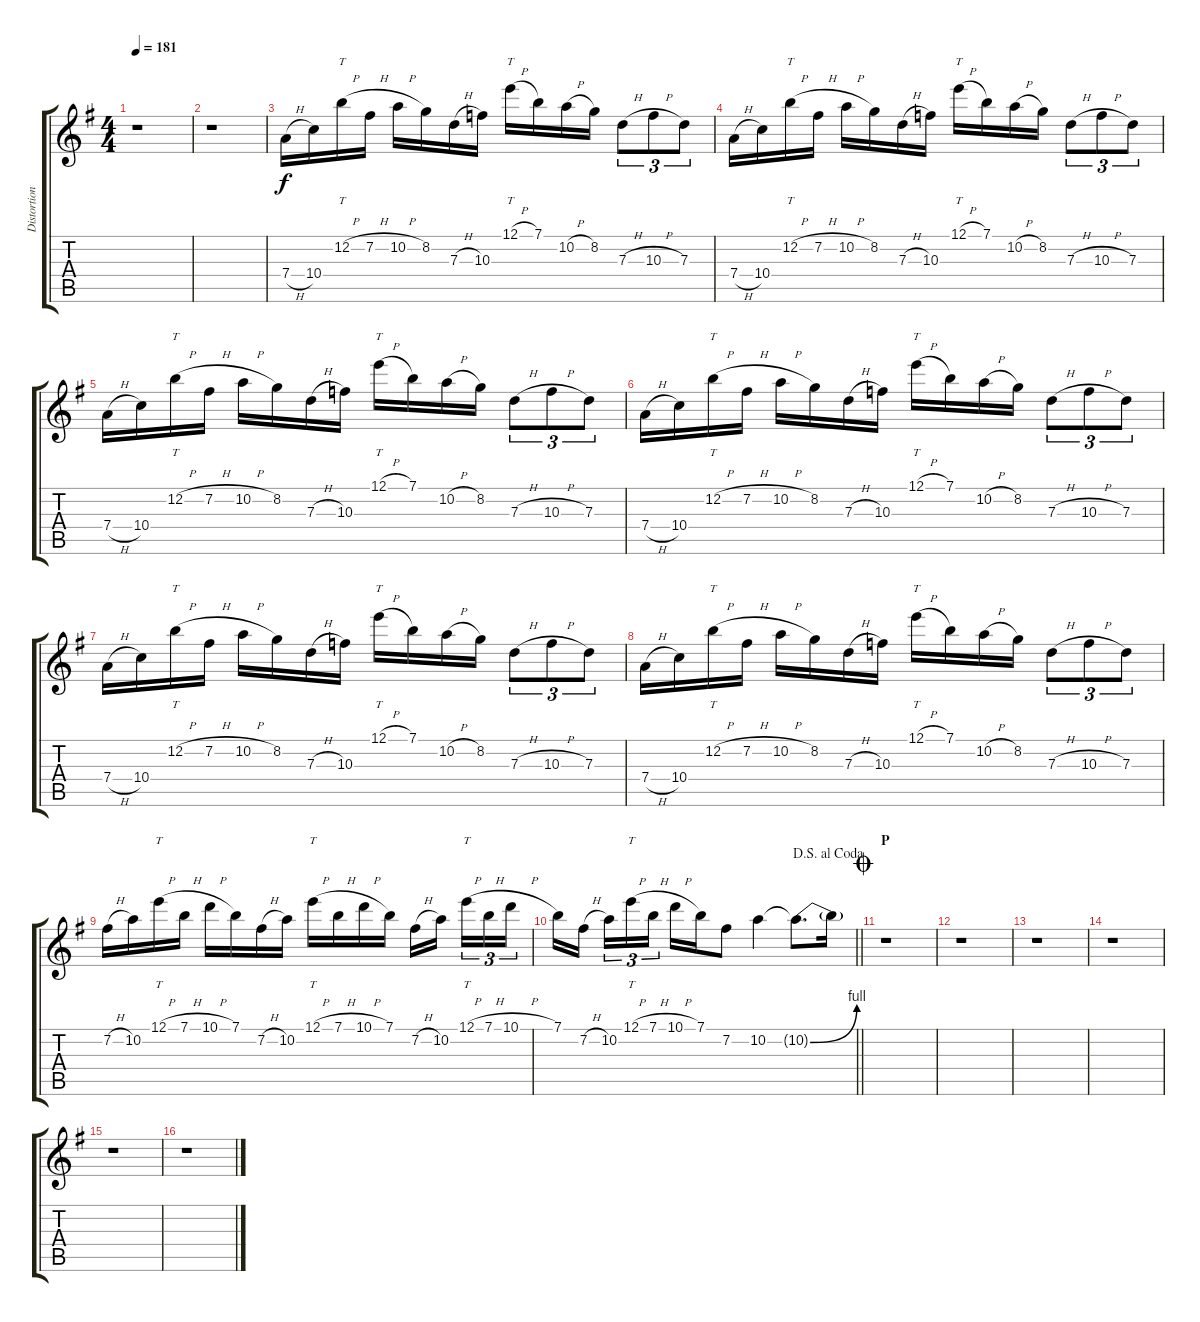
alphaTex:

\track ("Distortion 6" "Distortion") {instrument distortionguitar}
\staff {score tabs}
\tuning (E4 B3 G3 D3 A2 E2) {hide}
\ts (4 4)
\tempo 181
\clef g2
\ks g
r.1{dy f} |
r.1 |
7.4{h}.16 10.4.16 12.2{h}.16{tt} 7.2{h}.16 10.2{h}.16 8.2.16 7.3{h}.16 10.3.16 12.1{h}.16{tt} 7.1.16 10.2{h}.16 8.2.16 7.3{h}.8{tu (3 2)} 10.3{h}.8{tu (3 2)} 7.3.8{tu (3 2)} |
7.4{h}.16 10.4.16 12.2{h}.16{tt} 7.2{h}.16 10.2{h}.16 8.2.16 7.3{h}.16 10.3.16 12.1{h}.16{tt} 7.1.16 10.2{h}.16 8.2.16 7.3{h}.8{tu (3 2)} 10.3{h}.8{tu (3 2)} 7.3.8{tu (3 2)} |
7.4{h}.16 10.4.16 12.2{h}.16{tt} 7.2{h}.16 10.2{h}.16 8.2.16 7.3{h}.16 10.3.16 12.1{h}.16{tt} 7.1.16 10.2{h}.16 8.2.16 7.3{h}.8{tu (3 2)} 10.3{h}.8{tu (3 2)} 7.3.8{tu (3 2)} |
7.4{h}.16 10.4.16 12.2{h}.16{tt} 7.2{h}.16 10.2{h}.16 8.2.16 7.3{h}.16 10.3.16 12.1{h}.16{tt} 7.1.16 10.2{h}.16 8.2.16 7.3{h}.8{tu (3 2)} 10.3{h}.8{tu (3 2)} 7.3.8{tu (3 2)} |
7.4{h}.16 10.4.16 12.2{h}.16{tt} 7.2{h}.16 10.2{h}.16 8.2.16 7.3{h}.16 10.3.16 12.1{h}.16{tt} 7.1.16 10.2{h}.16 8.2.16 7.3{h}.8{tu (3 2)} 10.3{h}.8{tu (3 2)} 7.3.8{tu (3 2)} |
7.4{h}.16 10.4.16 12.2{h}.16{tt} 7.2{h}.16 10.2{h}.16 8.2.16 7.3{h}.16 10.3.16 12.1{h}.16{tt} 7.1.16 10.2{h}.16 8.2.16 7.3{h}.8{tu (3 2)} 10.3{h}.8{tu (3 2)} 7.3.8{tu (3 2)} |
7.2{h}.16 10.2.16 12.1{h}.16{tt} 7.1{h}.16 10.1{h}.16 7.1.16 7.2{h}.16 10.2.16 12.1{h}.16{tt} 7.1{h}.16 10.1{h}.16 7.1.16 7.2{h}.16 10.2.16{beam splitsecondary} 12.1{h}.16{tt tu (3 2)} 7.1{h}.16{tu (3 2)} 10.1{h}.16{tu (3 2)} |
\jump dalsegnoalcoda
\barLineRight lightlight
7.1.16 7.2{h}.16{beam splitsecondary} 10.2.16{tu (3 2)} 12.1{h}.16{tt tu (3 2)} 7.1{h}.16{tu (3 2)} 10.1{h}.16 7.1.16 7.2.8 10.2.4 10.2{be (bend 0 0 60 4) t}.8{d} 10.2{t}.16 |
\section ("" "P")
\jump coda
r.1 |
r.1 |
r.1 |
r.1 |
r.1 |
r.1
